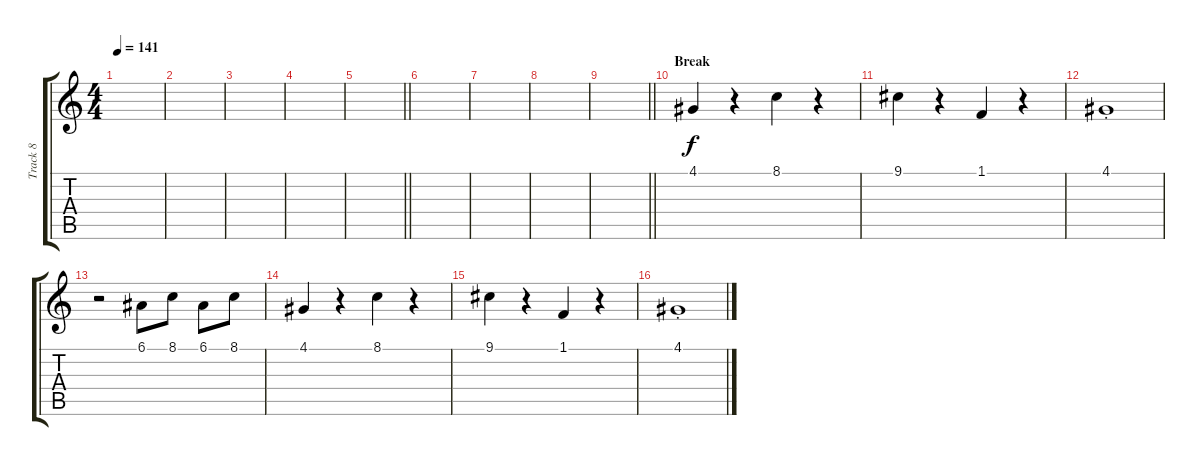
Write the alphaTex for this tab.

\track ("Track 8" "Track 8") {instrument lead1square}
\staff {score tabs}
\tuning (E4 B3 G3 D3 A2 E2) {hide}
\ts (4 4)
\tempo 141
\clef g2
\ks c
|
|
|
|
\barLineRight lightlight
|
|
|
|
\barLineRight lightlight
|
\section ("" "Break")
4.1.4 r.4 8.1.4 r.4 |
9.1.4 r.4 1.1.4 r.4 |
4.1{st}.1 |
r.2 6.1.8 8.1.8 6.1.8 8.1.8 |
4.1.4 r.4 8.1.4 r.4 |
9.1.4 r.4 1.1.4 r.4 |
4.1{st}.1
